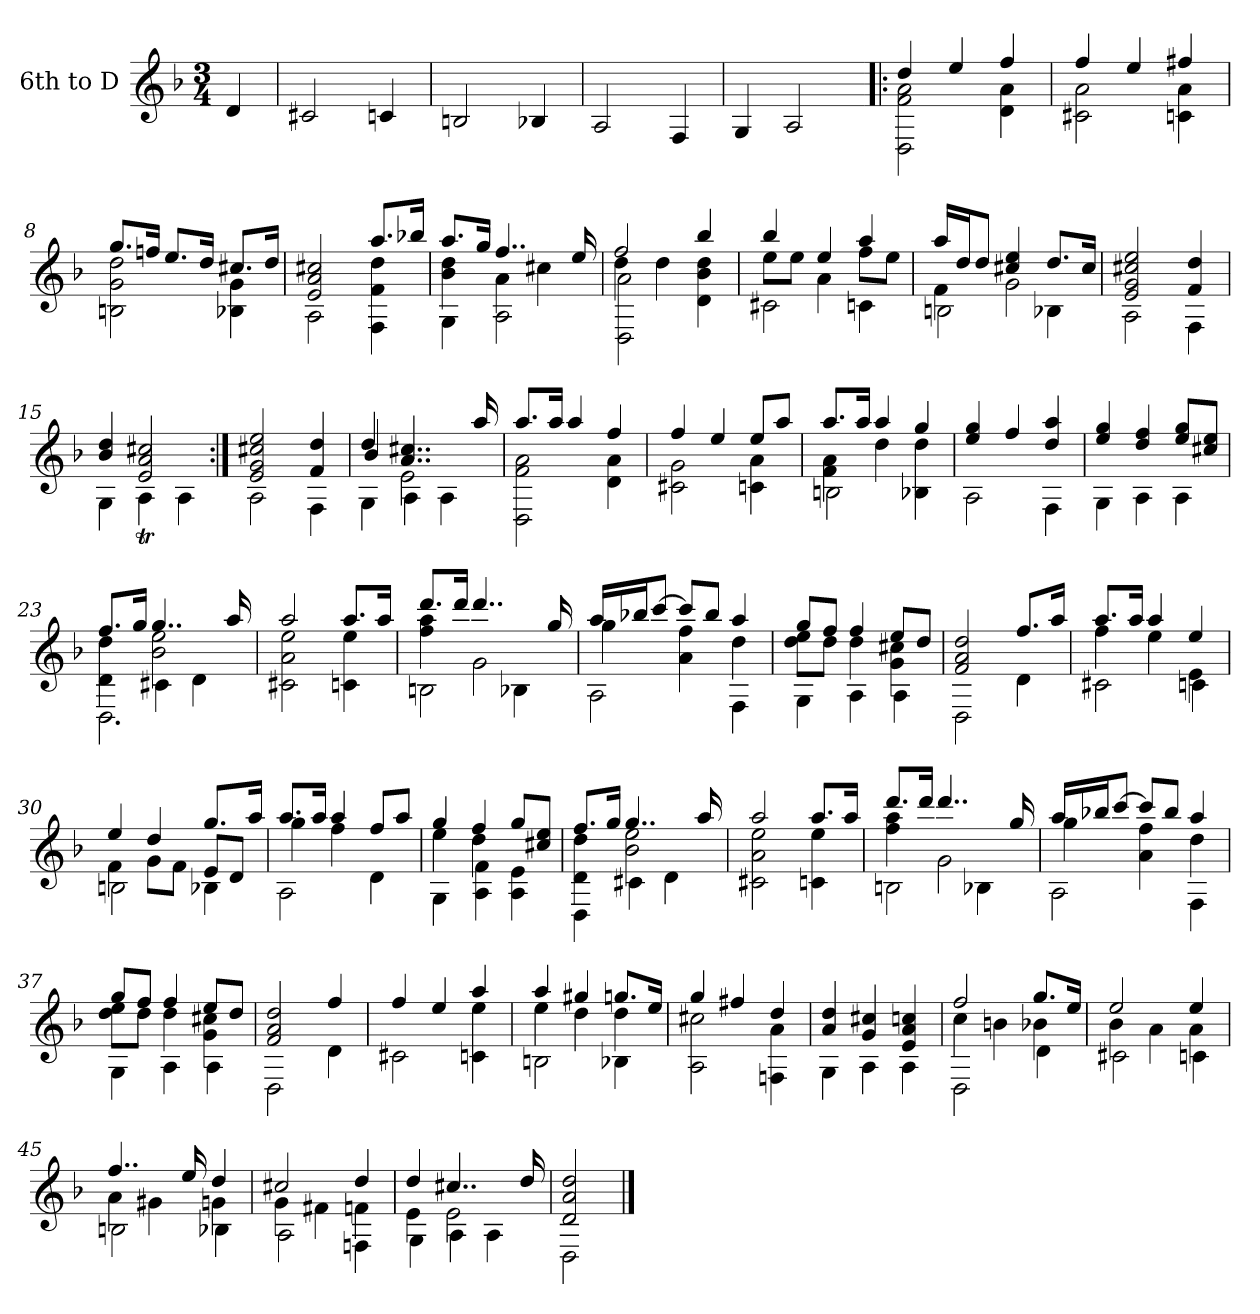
**kern
*part1
*staff1
*I"6th to D
!!LO:PB:g=z
*clefG2
*ITrd7c12
*k[b-]
*F:
*M3/4
*MM54
=1
4Di/
=2
2C#Xi/
4Cni/
=3
2BBni/
4BB-Xi/
=4
2AAi/
4FFi/
=5
4GGi/
2AAi/
=6!|:
*^
4di/	2DDi\ 2Fi 2Ai
4ei/	.
4fi/	4Di\ 4Ai
=7	=7
4fi/	2C#Xi\ 2Ai
4ei/	.
4f#Xi/	4Cni\ 4Ai
!!LO:LB:g=z	!!
=8	=8
8.gi/L	2BBni\ 2Gi 2di
16fni/Jk	.
8.ei/L	.
16di/Jk	.
8.c#Xi/L	4BB-Xi\ 4Gi
16di/Jk	.
=9	=9
2Ei/ 2Ai 2c#Xi	2AAi\
8.ai/L	4FFi\ 4Fi 4di
16b-Xi/Jk	.
=10	=10
*	*^
8.ai/L	4B-i\ 4di	4GGi\
16gi/Jk	.	.
4..fi/	4Ai\	2AAi\
.	4c#Xi\	.
16ei/	.	.
=11	=11	=11
2fi/	4di\	2DDi\ 2Ai
.	4di\	.
4b-i/	4Di\ 4B-i 4di	4ryy
=12	=12	=12
4b-i/	8ei\L	2C#Xi\
.	8ei\J	.
4ei/	4Ai\	.
4ai/	8fi\L	4Cni\
.	8ei\J	.
=13	=13	=13
16ai/LL	4Fi\	2BBni\
16di/J	.	.
8di/J	.	.
4c#Xi/ 4ei	2Gi\	.
8.di/L	.	4BB-Xi\
16c#i/Jk	.	.
*	*v	*v
!!LO:LB:g=z
=14	=14
2Ei/ 2Gi 2c#Xi 2ei	2AAi\
4Fi/ 4di	4FFi\
=15	=15
4B-i/ 4di	4GGi\
2Ei/ 2Ai 2c#Xi	4AAti\
.	4AAi\
=16:|!	=16:|!
2Ei/ 2Gi 2c#Xi 2ei	2AAi\
4Fi/ 4di	4FFi\
=17	=17
*	*^
4di/	4B-i/	4GGi\
4..Ai/ 4..c#Xi	2Ei\	4AAi\
.	.	4AAi\
16ai/	.	.
*	*v	*v
=18	=18
8.ai/L	2DDi\ 2Fi 2Ai
16ai/Jk	.
4ai/	.
4fi/	4Di\ 4Ai
=19	=19
4fi/	2C#Xi\ 2Gi
4ei/	.
8ei/L	4Cni\ 4Ai
8ai/J	.
=20	=20
*	*^
8.ai/L	4Fi\ 4Ai	2BBni\
16ai/Jk	.	.
4ai/	4di\	.
4gi/	4BB-Xi\ 4di	4ryy
*	*v	*v
!!LO:LB:g=z
=21	=21
4ei/ 4gi	2AAi\
4fi/	.
4di/ 4ai	4FFi\
=22	=22
4ei/ 4gi	4GGi\
4di/ 4fi	4AAi\
8ei/ 8giL	4AAi\
8c#Xi/ 8eiJ	.
=23	=23
*^	*^
8.fi/L	4Di\ 4di	4ryy	2.DDi\
16gi/Jk	.	.	.
4..gi/	2B-i\ 2ei	4C#Xi\	.
.	.	4Di\	.
16ai/	.	.	.
*	*v	*v	*v
=24	=24
2ai/	2C#Xi\ 2Ai 2ei
8.ai/L	4Cni\ 4ei
16ai/Jk	.
=25	=25
*	*^
8.ddi/L	4fi\ 4ai	2BBni\
16ddi/Jk	.	.
4..ddi/	2Gi\	.
.	.	4BB-Xi\
16gi/	.	.
=26	=26	=26
16ai/LL	4gi\	2AAi\
16b-Xi/J	.	.
[>8cci/J	.	.
8cci/L]	4Ai\ 4fi	.
8b-i/J	.	.
4ai/	4di\	4FFi\
!!LO:LB:g=z	!!	!!
=27	=27	=27
8gi/L	8di\ 8eiL	4GGi\
8fi/J	8di\J	.
4fi/	4di\	4AAi\
8ei/L	4Gi\ 4c#Xi	4AAi\
8di/J	.	.
*	*v	*v
=28	=28
2Fi/ 2Ai 2di	2DDi\
8.fi/L	4Di\
16ai/Jk	.
=29	=29
*	*^
8.ai/L	4fi\	2C#Xi\
16ai/Jk	.	.
4ai/	4ei\	.
4ei/	4Ei\	4Cni\
=30	=30	=30
4ei/	4Fi\	2BBni\
4di/	8Gi\L	.
.	8Fi\J	.
8.gi/L	8Ei/L	4BB-Xi\
.	8Di/J	.
16ai/Jk	.	.
=31	=31	=31
8.ai/L	4gi\	2AAi\
16ai/Jk	.	.
4ai/	4fi\	.
8fi/L	4Di\	4ryy
8ai/J	.	.
=32	=32	=32
4gi/	4ei\	4GGi\
4fi/	4di\	4AAi\ 4Fi
8gi/L	4ryy	4AAi\ 4Ei
8c#Xi/ 8eiJ	.	.
!!LO:LB:g=z	!!	!!
=33	=33	=33
8.fi/L	4Di\ 4di	4DDi\
16gi/Jk	.	.
4..gi/	2B-i\ 2ei	4C#Xi\
.	.	4Di\
16ai/	.	.
*	*v	*v
=34	=34
2ai/	2C#Xi\ 2Ai 2ei
8.ai/L	4Cni\ 4ei
16ai/Jk	.
=35	=35
*	*^
8.ddi/L	4fi\ 4ai	2BBni\
16ddi/Jk	.	.
4..ddi/	2Gi\	.
.	.	4BB-Xi\
16gi/	.	.
=36	=36	=36
16ai/LL	4gi\	2AAi\
16b-Xi/J	.	.
[>8cci/J	.	.
8cci/L]	4Ai\ 4fi	.
8b-i/J	.	.
4ai/	4di\	4FFi\
=37	=37	=37
8gi/L	8di\ 8eiL	4GGi\
8fi/J	8di\J	.
4fi/	4di\	4AAi\
8ei/L	4Gi\ 4c#Xi	4AAi\
8di/J	.	.
*	*v	*v
=38	=38
2Fi/ 2Ai 2di	2DDi\
4fi/	4Di\
!!LO:LB:g=z	!!
=39	=39
4fi/	2C#Xi\
4ei/	.
4ai/	4Cni\ 4ei
=40	=40
*	*^
4ai/	4ei\	2BBni\
4g#Xi/	4di\	.
8.gni/L	4di\	4BB-Xi\
16ei/Jk	.	.
*	*v	*v
=41	=41
4gi/	2AAi\ 2c#Xi
4f#Xi/	.
4di/	4FFni\ 4Ai
=42	=42
4Ai/ 4di	4GGi\
4Gi/ 4c#Xi	4AAi\
4Ei/ 4Ai 4cni	4AAi\
=43	=43
*	*^
2fi/	4ci\	2DDi\
.	4Bni\	.
8.gi/L	4B-Xi\	4Di\
16ei/Jk	.	.
!!LO:LB:g=z	!!	!!
=44	=44	=44
2ei/	4B-i\	2C#Xi\
.	4Ai\	.
4ei/	4Ai\	4Cni\
=45	=45	=45
4..fi/	4Ai\	2BBni\
.	4G#Xi\	.
16ei/	.	.
4di/	4Gni\	4BB-Xi\
=46	=46	=46
2c#Xi/	4Gi\	2AAi\
.	4F#Xi\	.
4di/	4Fni\	4FFni\
=47	=47	=47
4di/	4Ei\	4GGi\
4..c#Xi/	2Ei\	4AAi\
.	.	4AAi\
16di/	.	.
*	*v	*v
=48	=48
2Di/ 2Ai 2di	2DDi\
*v	*v
==
*-
